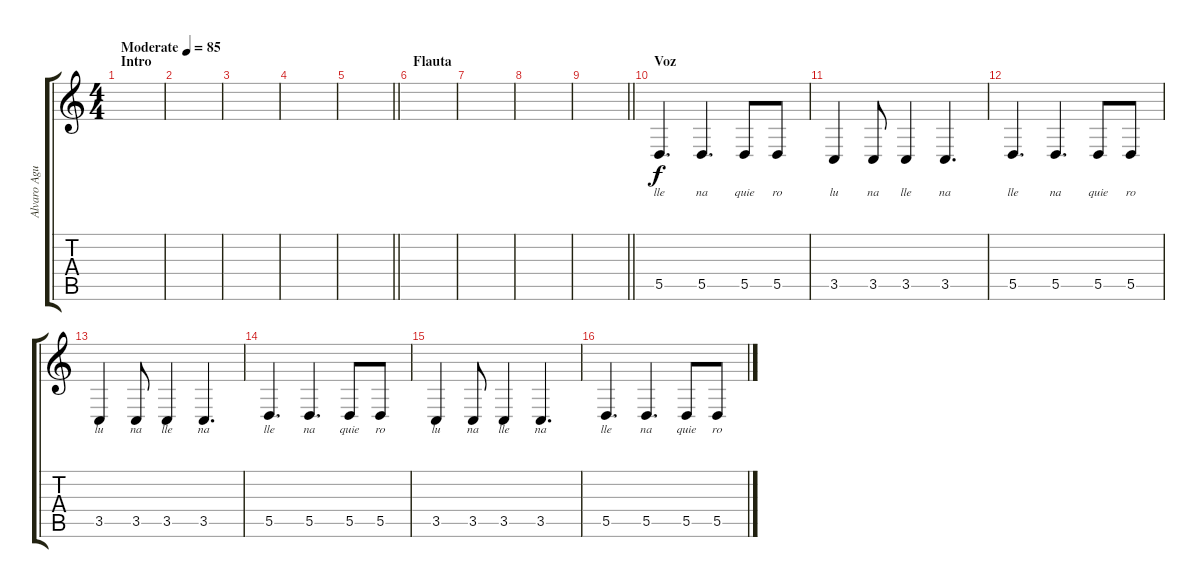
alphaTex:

\track ("Alvaro Aguilar" "Alvaro Agu") {instrument tenorsax}
\staff {score tabs}
\tuning (E4 B3 G3 D3 A2 E2) {hide}
\ts (4 4)
\section ("" "Intro")
\tempo (85 "Moderate")
\clef g2
\ks c
|
|
|
|
\barLineRight lightlight
|
\section ("" "Flauta")
|
|
|
\barLineRight lightlight
|
\section ("" "Voz")
5.5.4{d lyrics (0 "lle") lyrics (1 "") lyrics (2 "") lyrics (3 "") lyrics (4 "")} 5.5.4{d lyrics (0 "na") lyrics (1 "") lyrics (2 "") lyrics (3 "") lyrics (4 "")} 5.5.8{lyrics (0 "quie") lyrics (1 "") lyrics (2 "") lyrics (3 "") lyrics (4 "")} 5.5.8{lyrics (0 "ro") lyrics (1 "") lyrics (2 "") lyrics (3 "") lyrics (4 "")} |
3.5.4{lyrics (0 "lu") lyrics (1 "") lyrics (2 "") lyrics (3 "") lyrics (4 "")} 3.5.8{lyrics (0 "na") lyrics (1 "") lyrics (2 "") lyrics (3 "") lyrics (4 "")} 3.5.4{lyrics (0 "lle") lyrics (1 "") lyrics (2 "") lyrics (3 "") lyrics (4 "")} 3.5.4{d lyrics (0 "na") lyrics (1 "") lyrics (2 "") lyrics (3 "") lyrics (4 "")} |
5.5.4{d lyrics (0 "lle") lyrics (1 "") lyrics (2 "") lyrics (3 "") lyrics (4 "")} 5.5.4{d lyrics (0 "na") lyrics (1 "") lyrics (2 "") lyrics (3 "") lyrics (4 "")} 5.5.8{lyrics (0 "quie") lyrics (1 "") lyrics (2 "") lyrics (3 "") lyrics (4 "")} 5.5.8{lyrics (0 "ro") lyrics (1 "") lyrics (2 "") lyrics (3 "") lyrics (4 "")} |
3.5.4{lyrics (0 "lu") lyrics (1 "") lyrics (2 "") lyrics (3 "") lyrics (4 "")} 3.5.8{lyrics (0 "na") lyrics (1 "") lyrics (2 "") lyrics (3 "") lyrics (4 "")} 3.5.4{lyrics (0 "lle") lyrics (1 "") lyrics (2 "") lyrics (3 "") lyrics (4 "")} 3.5.4{d lyrics (0 "na") lyrics (1 "") lyrics (2 "") lyrics (3 "") lyrics (4 "")} |
5.5.4{d lyrics (0 "lle") lyrics (1 "") lyrics (2 "") lyrics (3 "") lyrics (4 "")} 5.5.4{d lyrics (0 "na") lyrics (1 "") lyrics (2 "") lyrics (3 "") lyrics (4 "")} 5.5.8{lyrics (0 "quie") lyrics (1 "") lyrics (2 "") lyrics (3 "") lyrics (4 "")} 5.5.8{lyrics (0 "ro") lyrics (1 "") lyrics (2 "") lyrics (3 "") lyrics (4 "")} |
3.5.4{lyrics (0 "lu") lyrics (1 "") lyrics (2 "") lyrics (3 "") lyrics (4 "")} 3.5.8{lyrics (0 "na") lyrics (1 "") lyrics (2 "") lyrics (3 "") lyrics (4 "")} 3.5.4{lyrics (0 "lle") lyrics (1 "") lyrics (2 "") lyrics (3 "") lyrics (4 "")} 3.5.4{d lyrics (0 "na") lyrics (1 "") lyrics (2 "") lyrics (3 "") lyrics (4 "")} |
5.5.4{d lyrics (0 "lle") lyrics (1 "") lyrics (2 "") lyrics (3 "") lyrics (4 "")} 5.5.4{d lyrics (0 "na") lyrics (1 "") lyrics (2 "") lyrics (3 "") lyrics (4 "")} 5.5.8{lyrics (0 "quie") lyrics (1 "") lyrics (2 "") lyrics (3 "") lyrics (4 "")} 5.5.8{lyrics (0 "ro") lyrics (1 "") lyrics (2 "") lyrics (3 "") lyrics (4 "")}
